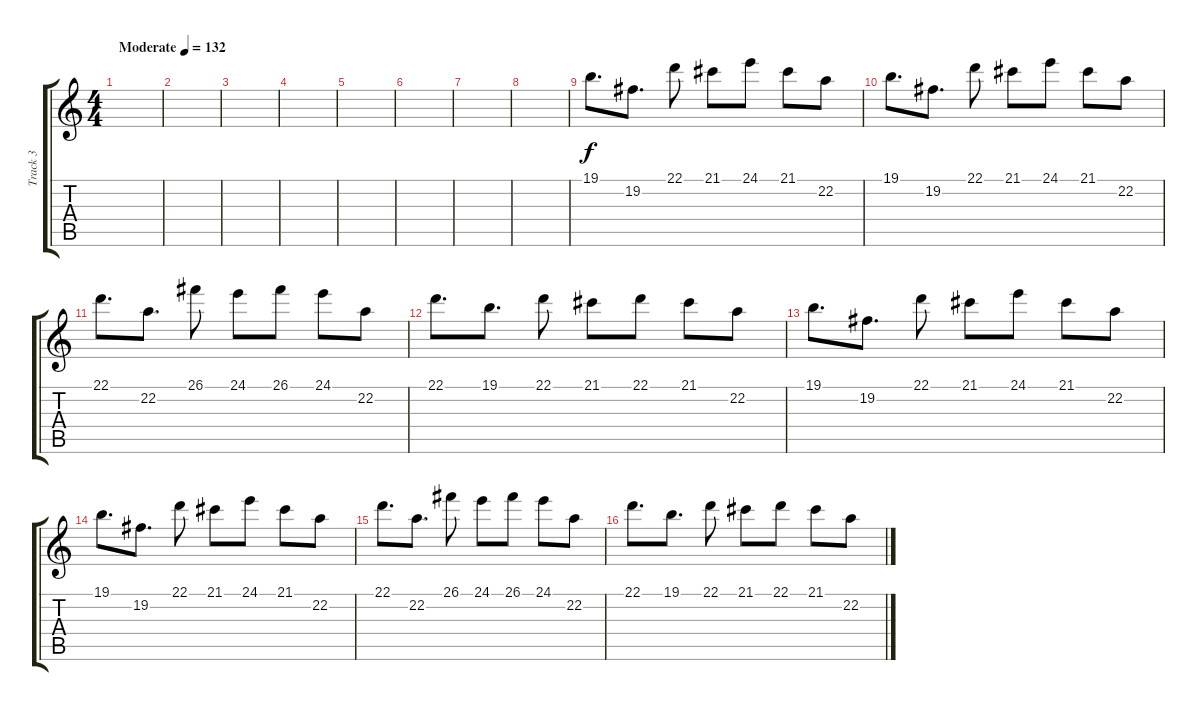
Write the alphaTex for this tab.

\track ("Track 3" "Track 3") {instrument stringensemble1}
\staff {score tabs}
\tuning (E4 B3 G3 D3 A2 E2) {hide}
\ts (4 4)
\tempo (132 "Moderate")
\clef g2
\ks c
|
|
|
|
|
|
|
|
19.1.8{d} 19.2.8{d} 22.1.8 21.1.8 24.1.8 21.1.8 22.2.8 |
19.1.8{d} 19.2.8{d} 22.1.8 21.1.8 24.1.8 21.1.8 22.2.8 |
22.1.8{d} 22.2.8{d} 26.1.8 24.1.8 26.1.8 24.1.8 22.2.8 |
22.1.8{d} 19.1.8{d} 22.1.8 21.1.8 22.1.8 21.1.8 22.2.8 |
19.1.8{d} 19.2.8{d} 22.1.8 21.1.8 24.1.8 21.1.8 22.2.8 |
19.1.8{d} 19.2.8{d} 22.1.8 21.1.8 24.1.8 21.1.8 22.2.8 |
22.1.8{d} 22.2.8{d} 26.1.8 24.1.8 26.1.8 24.1.8 22.2.8 |
22.1.8{d} 19.1.8{d} 22.1.8 21.1.8 22.1.8 21.1.8 22.2.8
